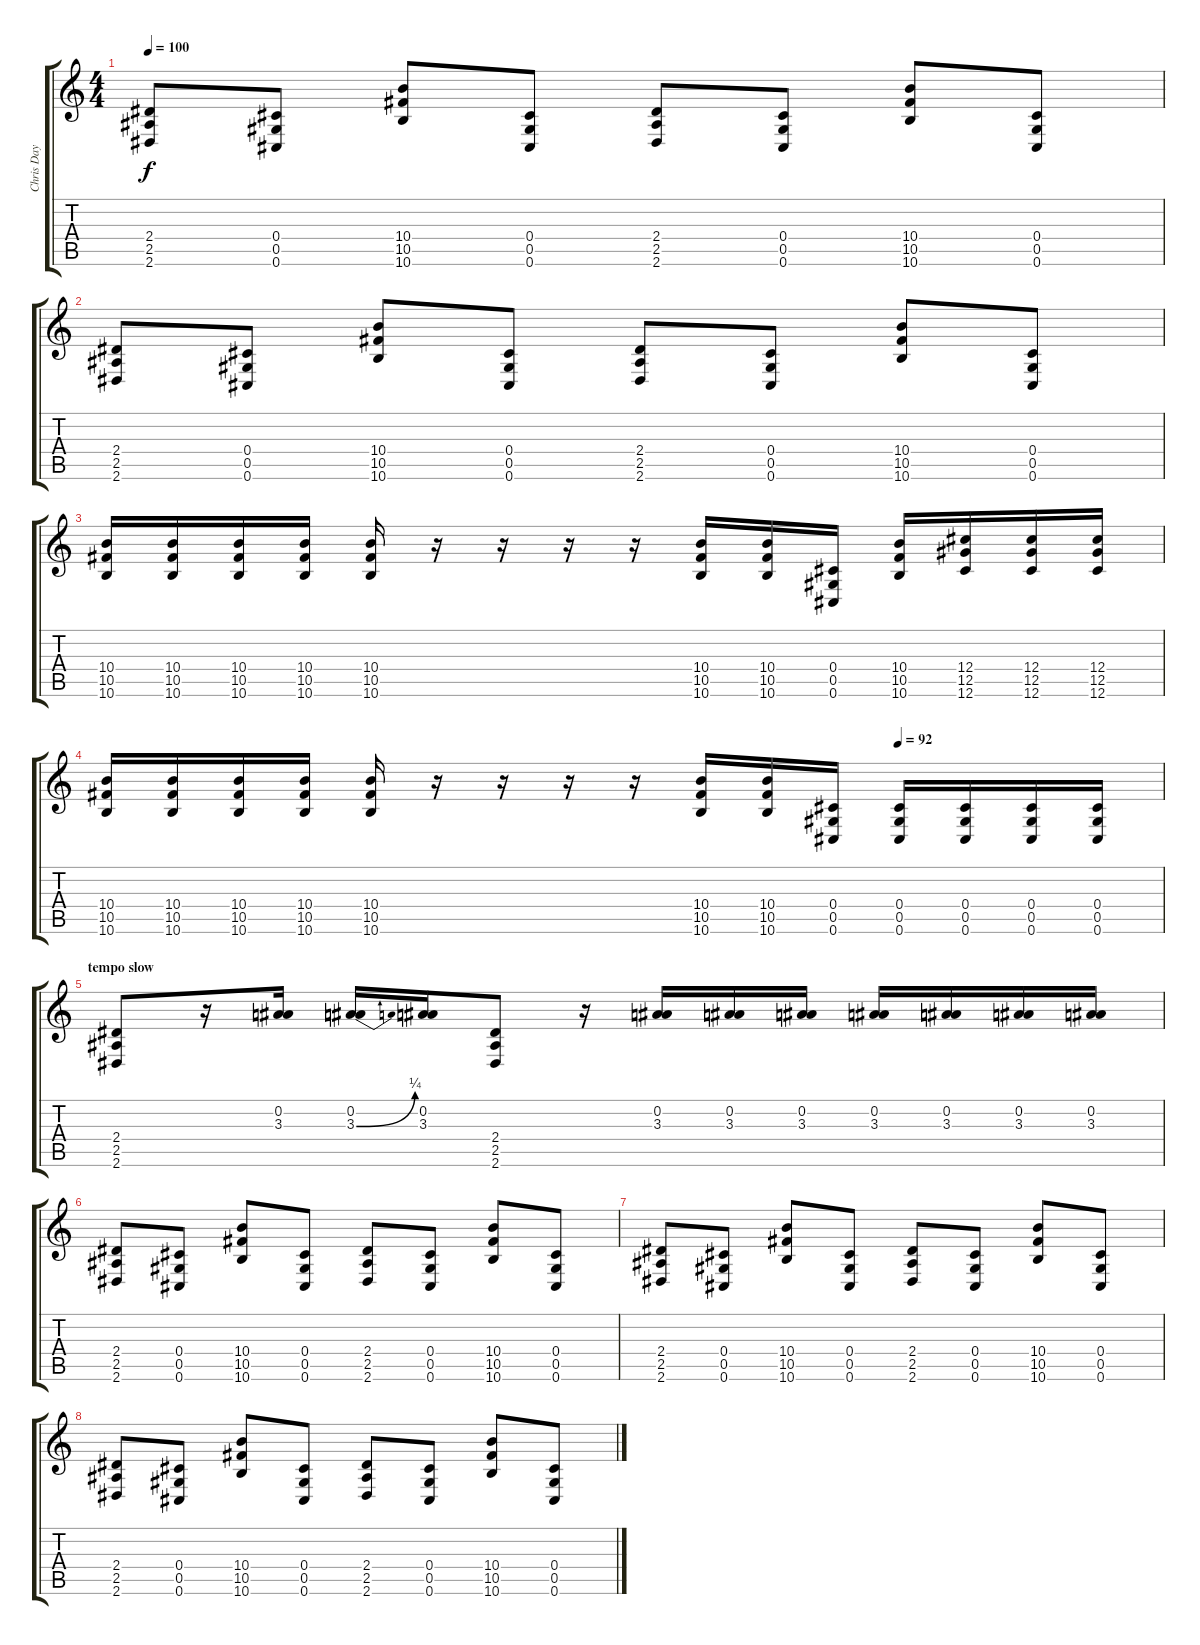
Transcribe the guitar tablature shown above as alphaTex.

\track ("Chris Day" "Chris Day") {instrument distortionguitar}
\staff {score tabs}
\tuning (Eb4 Bb3 Gb3 Db3 Ab2 Db2) {hide}
\ts (4 4)
\tempo 100
\clef g2
\ks c
(2.4 2.5 2.6).8{dy f} (0.4 0.5 0.6).8 (10.4 10.5 10.6).8 (0.4 0.5 0.6).8 (2.4 2.5 2.6).8 (0.4 0.5 0.6).8 (10.4 10.5 10.6).8 (0.4 0.5 0.6).8 |
(2.4 2.5 2.6).8 (0.4 0.5 0.6).8 (10.4 10.5 10.6).8 (0.4 0.5 0.6).8 (2.4 2.5 2.6).8 (0.4 0.5 0.6).8 (10.4 10.5 10.6).8 (0.4 0.5 0.6).8 |
(10.4 10.5 10.6).16 (10.4 10.5 10.6).16 (10.4 10.5 10.6).16 (10.4 10.5 10.6).16 (10.4 10.5 10.6).16 r.16 r.16 r.16 r.16 (10.4 10.5 10.6).16 (10.4 10.5 10.6).16 (0.4 0.5 0.6).16 (10.4 10.5 10.6).16 (12.4 12.5 12.6).16 (12.4 12.5 12.6).16 (12.4 12.5 12.6).16 |
\tempo (92 0.75)
(10.4 10.5 10.6).16 (10.4 10.5 10.6).16 (10.4 10.5 10.6).16 (10.4 10.5 10.6).16 (10.4 10.5 10.6).16 r.16 r.16 r.16 r.16 (10.4 10.5 10.6).16 (10.4 10.5 10.6).16 (0.4 0.5 0.6).16 (0.4 0.5 0.6).16 (0.4 0.5 0.6).16 (0.4 0.5 0.6).16 (0.4 0.5 0.6).16 |
\section ("" "tempo slow")
(2.4 2.5 2.6).8 r.16 (0.2 3.3).16 (0.2 3.3{be (bend 0 0 60 1)}).16 (0.2 3.3).16 (2.4 2.5 2.6).8 r.16 (0.2 3.3).16 (0.2 3.3).16 (0.2 3.3).16 (0.2 3.3).16 (0.2 3.3).16 (0.2 3.3).16 (0.2 3.3).16 |
(2.4 2.5 2.6).8 (0.4 0.5 0.6).8 (10.4 10.5 10.6).8 (0.4 0.5 0.6).8 (2.4 2.5 2.6).8 (0.4 0.5 0.6).8 (10.4 10.5 10.6).8 (0.4 0.5 0.6).8 |
(2.4 2.5 2.6).8 (0.4 0.5 0.6).8 (10.4 10.5 10.6).8 (0.4 0.5 0.6).8 (2.4 2.5 2.6).8 (0.4 0.5 0.6).8 (10.4 10.5 10.6).8 (0.4 0.5 0.6).8 |
(2.4 2.5 2.6).8 (0.4 0.5 0.6).8 (10.4 10.5 10.6).8 (0.4 0.5 0.6).8 (2.4 2.5 2.6).8 (0.4 0.5 0.6).8 (10.4 10.5 10.6).8 (0.4 0.5 0.6).8
